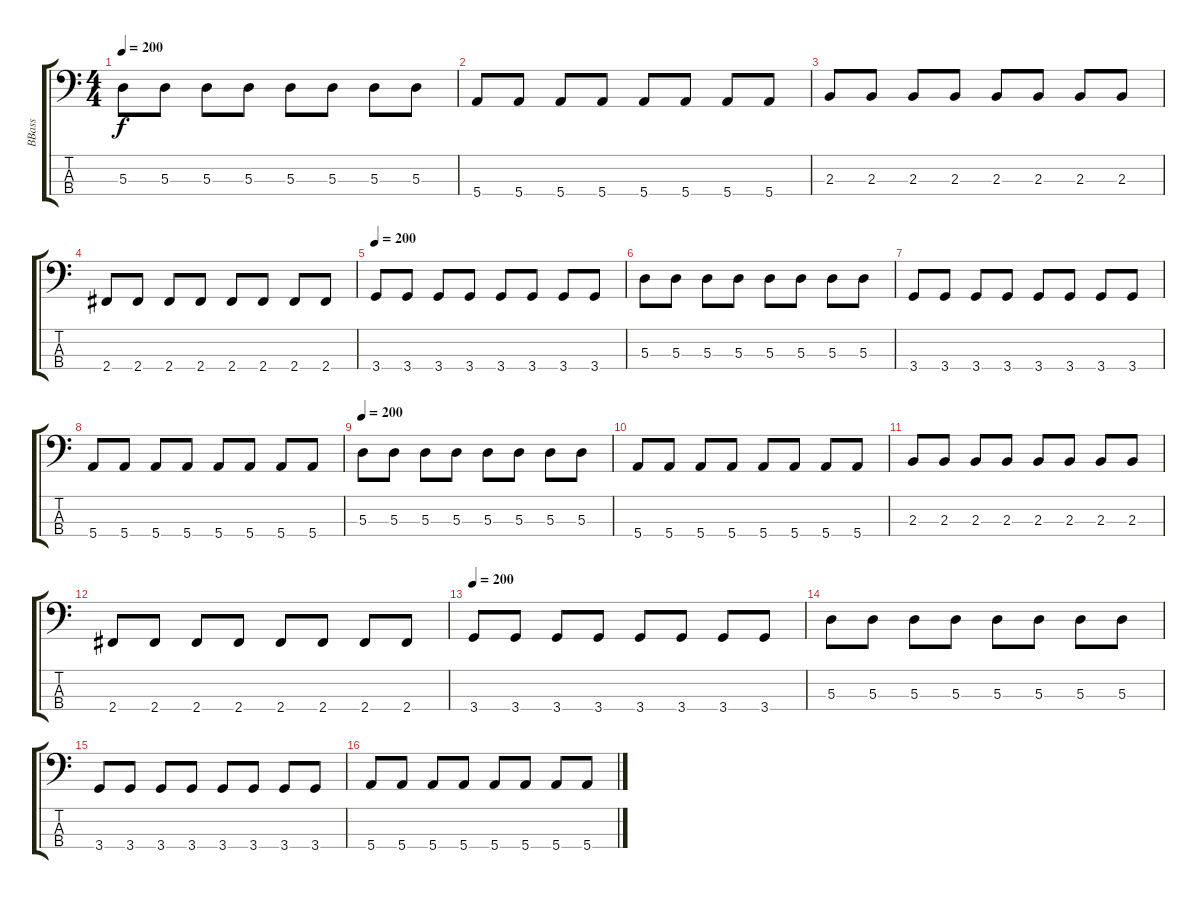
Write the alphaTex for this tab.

\track ("BBass" "BBass") {instrument electricbassfinger}
\staff {score tabs}
\tuning (G2 D2 A1 E1) {hide}
\ts (4 4)
\tempo 200
\clef f4
\ks c
5.3.8{dy f} 5.3.8 5.3.8 5.3.8 5.3.8 5.3.8 5.3.8 5.3.8 |
5.4.8 5.4.8 5.4.8 5.4.8 5.4.8 5.4.8 5.4.8 5.4.8 |
2.3.8 2.3.8 2.3.8 2.3.8 2.3.8 2.3.8 2.3.8 2.3.8 |
2.4.8 2.4.8 2.4.8 2.4.8 2.4.8 2.4.8 2.4.8 2.4.8 |
\tempo 200
3.4.8 3.4.8 3.4.8 3.4.8 3.4.8 3.4.8 3.4.8 3.4.8 |
5.3.8 5.3.8 5.3.8 5.3.8 5.3.8 5.3.8 5.3.8 5.3.8 |
3.4.8 3.4.8 3.4.8 3.4.8 3.4.8 3.4.8 3.4.8 3.4.8 |
5.4.8 5.4.8 5.4.8 5.4.8 5.4.8 5.4.8 5.4.8 5.4.8 |
\tempo 200
5.3.8 5.3.8 5.3.8 5.3.8 5.3.8 5.3.8 5.3.8 5.3.8 |
5.4.8 5.4.8 5.4.8 5.4.8 5.4.8 5.4.8 5.4.8 5.4.8 |
2.3.8 2.3.8 2.3.8 2.3.8 2.3.8 2.3.8 2.3.8 2.3.8 |
2.4.8 2.4.8 2.4.8 2.4.8 2.4.8 2.4.8 2.4.8 2.4.8 |
\tempo 200
3.4.8 3.4.8 3.4.8 3.4.8 3.4.8 3.4.8 3.4.8 3.4.8 |
5.3.8 5.3.8 5.3.8 5.3.8 5.3.8 5.3.8 5.3.8 5.3.8 |
3.4.8 3.4.8 3.4.8 3.4.8 3.4.8 3.4.8 3.4.8 3.4.8 |
5.4.8 5.4.8 5.4.8 5.4.8 5.4.8 5.4.8 5.4.8 5.4.8
